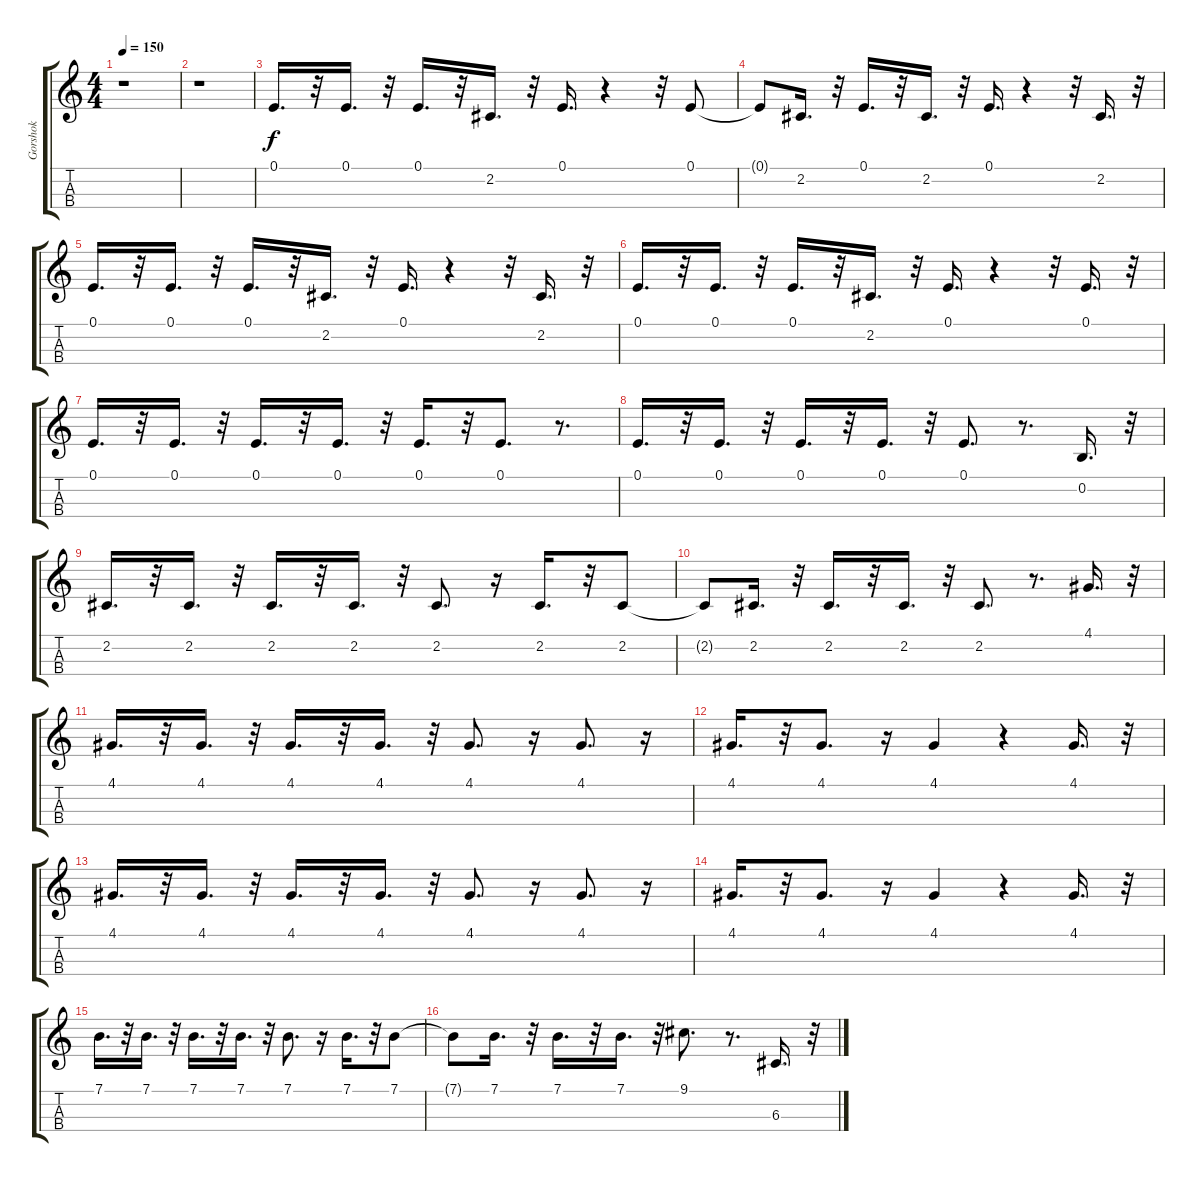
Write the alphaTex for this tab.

\track ("Gorshok" "Gorshok") {instrument flute}
\staff {score tabs}
\tuning (E4 B3 G3 D3) {hide}
\ts (4 4)
\tempo 150
\clef g2
\ks c
r.1{dy f} |
r.1 |
0.1.16{d} r.32 0.1.16{d} r.32 0.1.16{d} r.32 2.2.16{d} r.32 0.1.16{d} r.4 r.32 0.1.8 |
0.1{t}.8 2.2.16{d} r.32 0.1.16{d} r.32 2.2.16{d} r.32 0.1.16{d} r.4 r.32 2.2.16{d} r.32 |
0.1.16{d} r.32 0.1.16{d} r.32 0.1.16{d} r.32 2.2.16{d} r.32 0.1.16{d} r.4 r.32 2.2.16{d} r.32 |
0.1.16{d} r.32 0.1.16{d} r.32 0.1.16{d} r.32 2.2.16{d} r.32 0.1.16{d} r.4 r.32 0.1.16{d} r.32 |
0.1.16{d} r.32 0.1.16{d} r.32 0.1.16{d} r.32 0.1.16{d} r.32 0.1.16{d} r.32 0.1.8{d} r.8{d} |
0.1.16{d} r.32 0.1.16{d} r.32 0.1.16{d} r.32 0.1.16{d} r.32 0.1.8{d} r.8{d} 0.2.16{d} r.32 |
2.2.16{d} r.32 2.2.16{d} r.32 2.2.16{d} r.32 2.2.16{d} r.32 2.2.8{d} r.16 2.2.16{d} r.32 2.2.8 |
2.2{t}.8 2.2.16{d} r.32 2.2.16{d} r.32 2.2.16{d} r.32 2.2.8{d} r.8{d} 4.1.16{d} r.32 |
4.1.16{d} r.32 4.1.16{d} r.32 4.1.16{d} r.32 4.1.16{d} r.32 4.1.8{d} r.16 4.1.8{d} r.16 |
4.1.16{d} r.32 4.1.8{d} r.16 4.1.4 r.4 4.1.16{d} r.32 |
4.1.16{d} r.32 4.1.16{d} r.32 4.1.16{d} r.32 4.1.16{d} r.32 4.1.8{d} r.16 4.1.8{d} r.16 |
4.1.16{d} r.32 4.1.8{d} r.16 4.1.4 r.4 4.1.16{d} r.32 |
7.1.16{d} r.32 7.1.16{d} r.32 7.1.16{d} r.32 7.1.16{d} r.32 7.1.8{d} r.16 7.1.16{d} r.32 7.1.8 |
7.1{t}.8 7.1.16{d} r.32 7.1.16{d} r.32 7.1.16{d} r.32 9.1.8{d} r.8{d} 6.3.16{d} r.32
